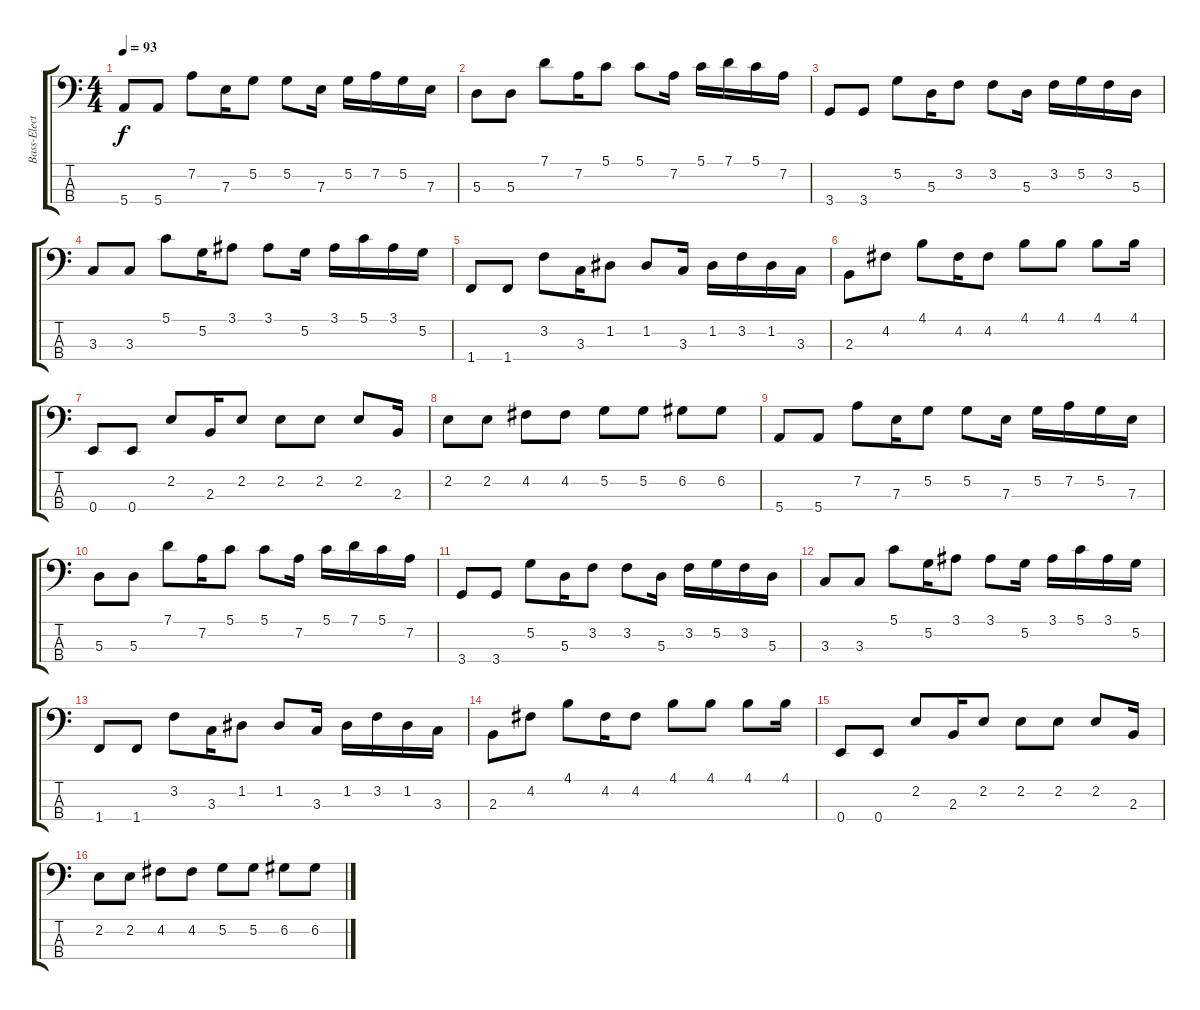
\track ("Bass-Electric" "Bass-Elect") {instrument electricbassfinger}
\staff {score tabs}
\tuning (G2 D2 A1 E1) {hide}
\ts (4 4)
\tempo 93
\clef f4
\ks c
5.4.8{dy f} 5.4.8 7.2.8 7.3.16 5.2.8 5.2.8 7.3.16 5.2.16 7.2.16 5.2.16 7.3.16 |
5.3.8 5.3.8 7.1.8 7.2.16 5.1.8 5.1.8 7.2.16 5.1.16 7.1.16 5.1.16 7.2.16 |
3.4.8 3.4.8 5.2.8 5.3.16 3.2.8 3.2.8 5.3.16 3.2.16 5.2.16 3.2.16 5.3.16 |
3.3.8 3.3.8 5.1.8 5.2.16 3.1.8 3.1.8 5.2.16 3.1.16 5.1.16 3.1.16 5.2.16 |
1.4.8 1.4.8 3.2.8 3.3.16 1.2.8 1.2.8 3.3.16 1.2.16 3.2.16 1.2.16 3.3.16 |
2.3.8 4.2.8 4.1.8 4.2.16 4.2.8 4.1.8 4.1.8 4.1.8 4.1.16 |
0.4.8 0.4.8 2.2.8 2.3.16 2.2.8 2.2.8 2.2.8 2.2.8 2.3.16 |
2.2.8 2.2.8 4.2.8 4.2.8 5.2.8 5.2.8 6.2.8 6.2.8 |
5.4.8 5.4.8 7.2.8 7.3.16 5.2.8 5.2.8 7.3.16 5.2.16 7.2.16 5.2.16 7.3.16 |
5.3.8 5.3.8 7.1.8 7.2.16 5.1.8 5.1.8 7.2.16 5.1.16 7.1.16 5.1.16 7.2.16 |
3.4.8 3.4.8 5.2.8 5.3.16 3.2.8 3.2.8 5.3.16 3.2.16 5.2.16 3.2.16 5.3.16 |
3.3.8 3.3.8 5.1.8 5.2.16 3.1.8 3.1.8 5.2.16 3.1.16 5.1.16 3.1.16 5.2.16 |
1.4.8 1.4.8 3.2.8 3.3.16 1.2.8 1.2.8 3.3.16 1.2.16 3.2.16 1.2.16 3.3.16 |
2.3.8 4.2.8 4.1.8 4.2.16 4.2.8 4.1.8 4.1.8 4.1.8 4.1.16 |
0.4.8 0.4.8 2.2.8 2.3.16 2.2.8 2.2.8 2.2.8 2.2.8 2.3.16 |
2.2.8 2.2.8 4.2.8 4.2.8 5.2.8 5.2.8 6.2.8 6.2.8
